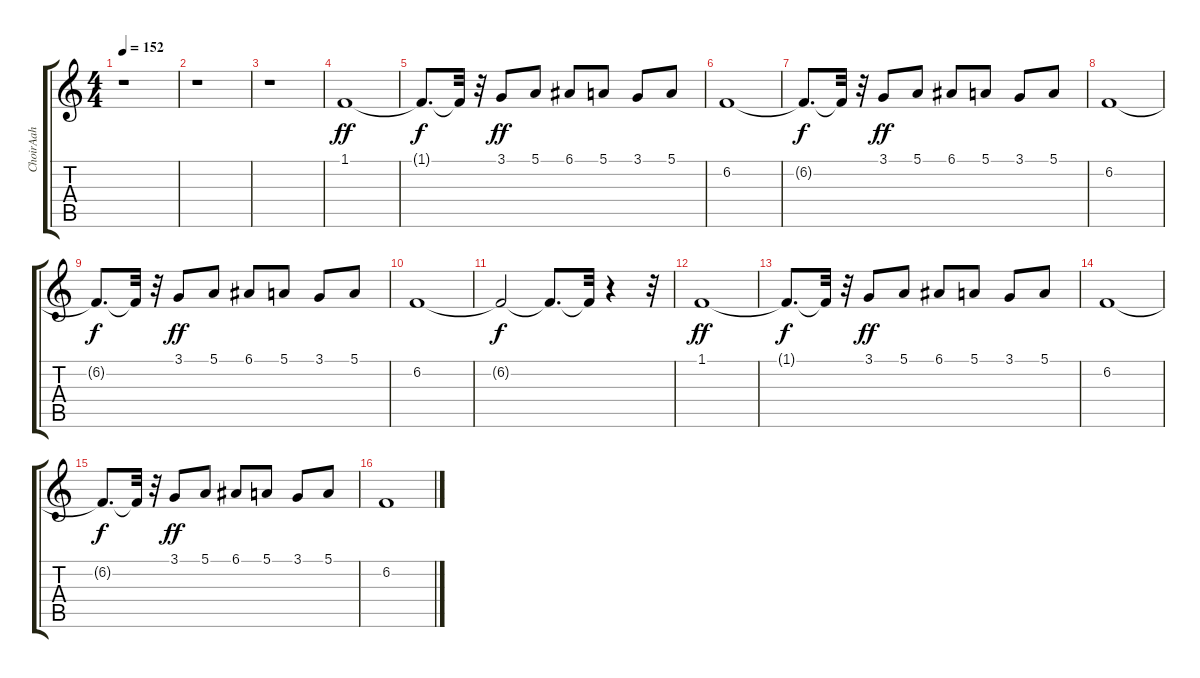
\track ("ChoirAah" "ChoirAah") {instrument choiraahs}
\staff {score tabs}
\tuning (E4 B3 G3 D3 A2 E2) {hide}
\ts (4 4)
\tempo 152
\clef g2
\ks c
r.1{dy ff} |
r.1 |
r.1 |
1.1.1 |
1.1{t}.8{d dy f} 1.1{t}.32 r.32 3.1.8{dy ff} 5.1.8 6.1.8 5.1.8 3.1.8 5.1.8 |
6.2.1 |
6.2{t}.8{d dy f} 6.2{t}.32 r.32 3.1.8{dy ff} 5.1.8 6.1.8 5.1.8 3.1.8 5.1.8 |
6.2.1 |
6.2{t}.8{d dy f} 6.2{t}.32 r.32 3.1.8{dy ff} 5.1.8 6.1.8 5.1.8 3.1.8 5.1.8 |
6.2.1 |
6.2{t}.2{dy f} 6.2{t}.8{d} 6.2{t}.32 r.4 r.32 |
1.1.1{dy ff} |
1.1{t}.8{d dy f} 1.1{t}.32 r.32 3.1.8{dy ff} 5.1.8 6.1.8 5.1.8 3.1.8 5.1.8 |
6.2.1 |
6.2{t}.8{d dy f} 6.2{t}.32 r.32 3.1.8{dy ff} 5.1.8 6.1.8 5.1.8 3.1.8 5.1.8 |
6.2.1
